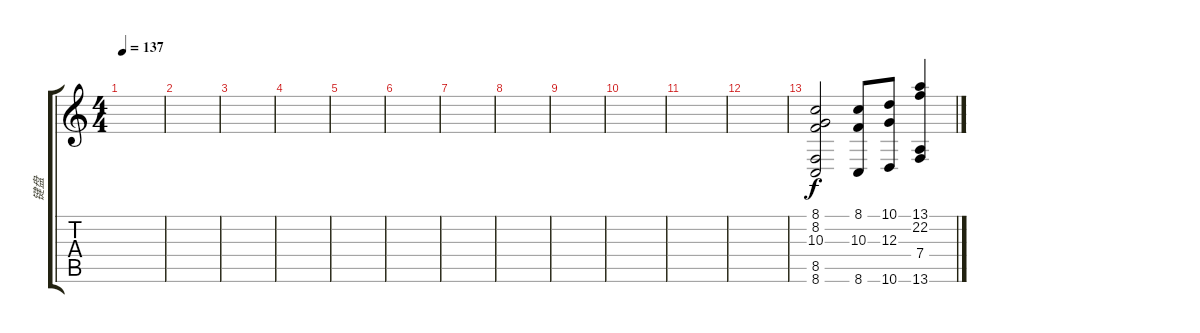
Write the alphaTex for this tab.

\track ("键盘" "键盘") {instrument vibraphone}
\staff {score tabs}
\tuning (E4 B3 G3 D3 A2 E2) {hide}
\ts (4 4)
\tempo 137
\clef g2
\ks c
|
|
|
|
|
|
|
|
|
|
|
|
(8.1 8.2 10.3 8.5 8.6).2 (8.1 10.3 8.6).8 (10.1 12.3 10.6).8 (13.1 22.2 7.4 13.6).4
